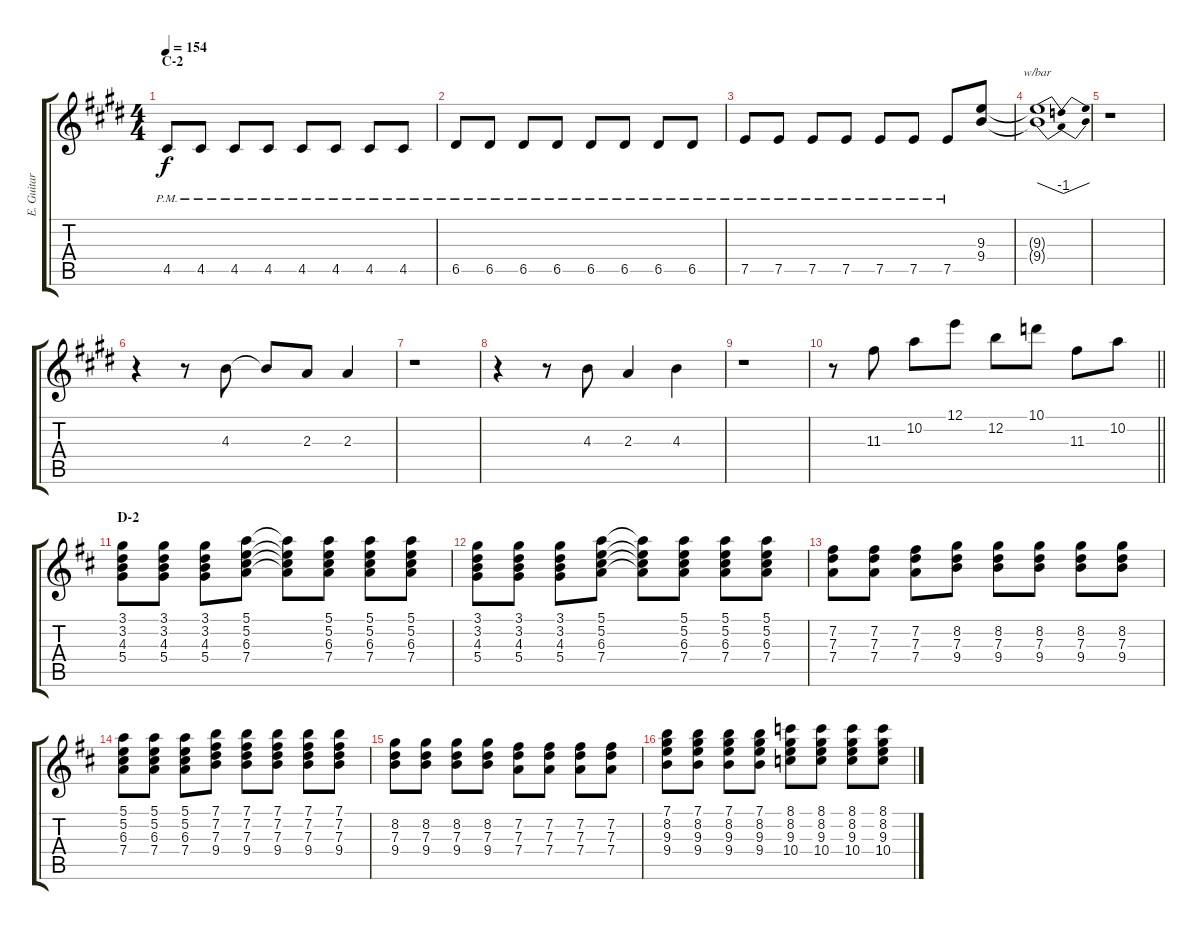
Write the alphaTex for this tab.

\track ("E. Guitar I" "E. Guitar ") {instrument overdrivenguitar}
\staff {score tabs}
\tuning (E4 B3 G3 D3 A2 E2) {hide}
\ts (4 4)
\section ("" "C-2")
\tempo 154
\clef g2
\ks e
4.5{pm}.8{dy f} 4.5{pm}.8 4.5{pm}.8 4.5{pm}.8 4.5{pm}.8 4.5{pm}.8 4.5{pm}.8 4.5{pm}.8 |
6.5{pm}.8 6.5{pm}.8 6.5{pm}.8 6.5{pm}.8 6.5{pm}.8 6.5{pm}.8 6.5{pm}.8 6.5{pm}.8 |
7.5{pm}.8 7.5{pm}.8 7.5{pm}.8 7.5{pm}.8 7.5{pm}.8 7.5{pm}.8 7.5{pm}.8 (9.3 9.4).8 |
(9.3{t} 9.4{t}).1{tbe (dip default 0 0 30 -4 60 0)} |
r.1 |
r.4 r.8 4.3.8 4.3{t}.8 2.3.8 2.3.4 |
r.1 |
r.4 r.8 4.3.8 2.3.4 4.3.4 |
r.1 |
\barLineRight lightlight
r.8 11.3.8 10.2.8 12.1.8 12.2.8 10.1.8 11.3.8 10.2.8 |
\section ("" "D-2")
\ks d
(3.1 3.2 4.3 5.4).8 (3.1 3.2 4.3 5.4).8 (3.1 3.2 4.3 5.4).8 (5.1 5.2 6.3 7.4).8 (5.1{t} 5.2{t} 6.3{t} 7.4{t}).8 (5.1 5.2 6.3 7.4).8 (5.1 5.2 6.3 7.4).8 (5.1 5.2 6.3 7.4).8 |
(3.1 3.2 4.3 5.4).8 (3.1 3.2 4.3 5.4).8 (3.1 3.2 4.3 5.4).8 (5.1 5.2 6.3 7.4).8 (5.1{t} 5.2{t} 6.3{t} 7.4{t}).8 (5.1 5.2 6.3 7.4).8 (5.1 5.2 6.3 7.4).8 (5.1 5.2 6.3 7.4).8 |
(7.2 7.3 7.4).8 (7.2 7.3 7.4).8 (7.2 7.3 7.4).8 (8.2 7.3 9.4).8 (8.2 7.3 9.4).8 (8.2 7.3 9.4).8 (8.2 7.3 9.4).8 (8.2 7.3 9.4).8 |
(5.1 5.2 6.3 7.4).8 (5.1 5.2 6.3 7.4).8 (5.1 5.2 6.3 7.4).8 (7.1 7.2 7.3 9.4).8 (7.1 7.2 7.3 9.4).8 (7.1 7.2 7.3 9.4).8 (7.1 7.2 7.3 9.4).8 (7.1 7.2 7.3 9.4).8 |
(8.2 7.3 9.4).8 (8.2 7.3 9.4).8 (8.2 7.3 9.4).8 (8.2 7.3 9.4).8 (7.2 7.3 7.4).8 (7.2 7.3 7.4).8 (7.2 7.3 7.4).8 (7.2 7.3 7.4).8 |
(7.1 8.2 9.3 9.4).8 (7.1 8.2 9.3 9.4).8 (7.1 8.2 9.3 9.4).8 (7.1 8.2 9.3 9.4).8 (8.1 8.2 9.3 10.4).8 (8.1 8.2 9.3 10.4).8 (8.1 8.2 9.3 10.4).8 (8.1 8.2 9.3 10.4).8
